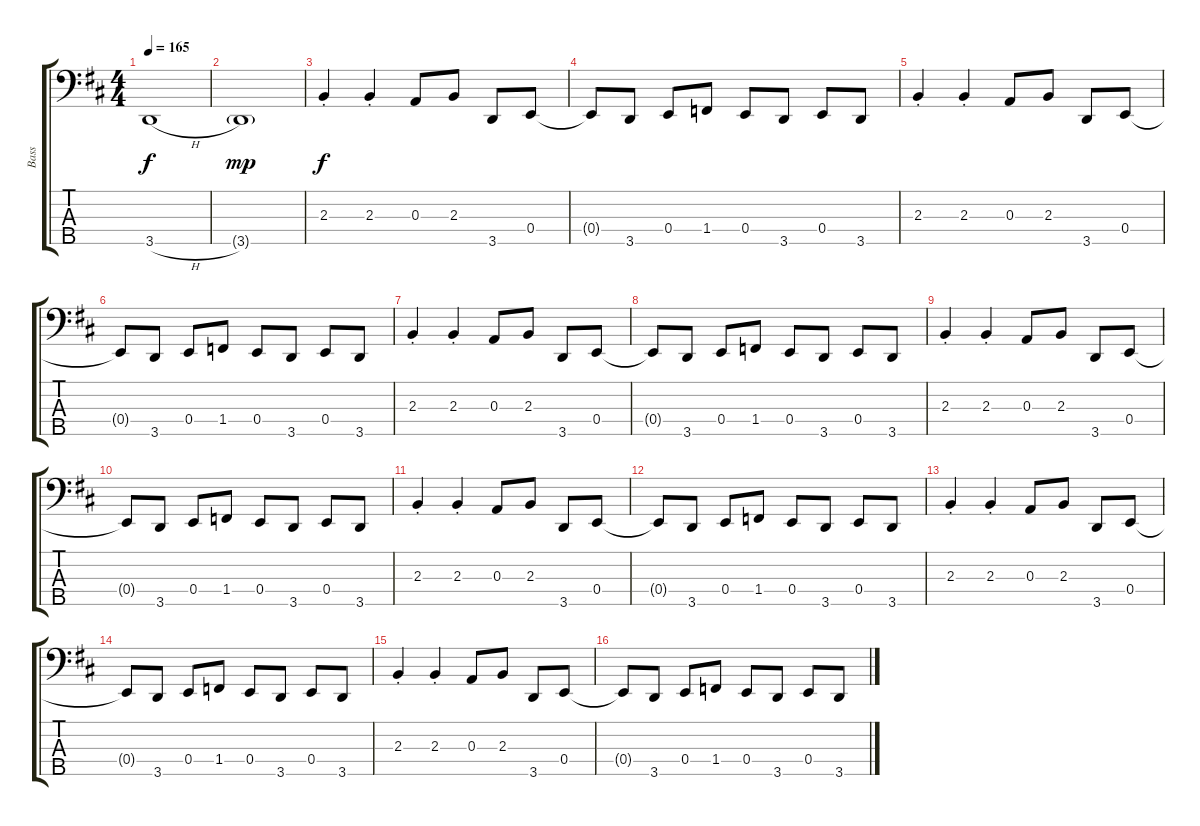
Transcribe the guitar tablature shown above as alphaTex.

\track ("Bass" "Bass") {instrument electricbassfinger}
\staff {score tabs}
\tuning (G2 D2 A1 E1 B0) {hide}
\ts (4 4)
\tempo 165
\clef f4
\ks d
3.5{h}.1{dy f} |
3.5{g}.1{dy mp} |
2.3{st}.4{dy f} 2.3{st}.4 0.3.8 2.3.8 3.5.8 0.4.8 |
0.4{t}.8 3.5.8 0.4.8 1.4.8 0.4.8 3.5.8 0.4.8 3.5.8 |
2.3{st}.4 2.3{st}.4 0.3.8 2.3.8 3.5.8 0.4.8 |
0.4{t}.8 3.5.8 0.4.8 1.4.8 0.4.8 3.5.8 0.4.8 3.5.8 |
2.3{st}.4 2.3{st}.4 0.3.8 2.3.8 3.5.8 0.4.8 |
0.4{t}.8 3.5.8 0.4.8 1.4.8 0.4.8 3.5.8 0.4.8 3.5.8 |
2.3{st}.4 2.3{st}.4 0.3.8 2.3.8 3.5.8 0.4.8 |
0.4{t}.8 3.5.8 0.4.8 1.4.8 0.4.8 3.5.8 0.4.8 3.5.8 |
2.3{st}.4 2.3{st}.4 0.3.8 2.3.8 3.5.8 0.4.8 |
0.4{t}.8 3.5.8 0.4.8 1.4.8 0.4.8 3.5.8 0.4.8 3.5.8 |
2.3{st}.4 2.3{st}.4 0.3.8 2.3.8 3.5.8 0.4.8 |
0.4{t}.8 3.5.8 0.4.8 1.4.8 0.4.8 3.5.8 0.4.8 3.5.8 |
2.3{st}.4 2.3{st}.4 0.3.8 2.3.8 3.5.8 0.4.8 |
0.4{t}.8 3.5.8 0.4.8 1.4.8 0.4.8 3.5.8 0.4.8 3.5.8
